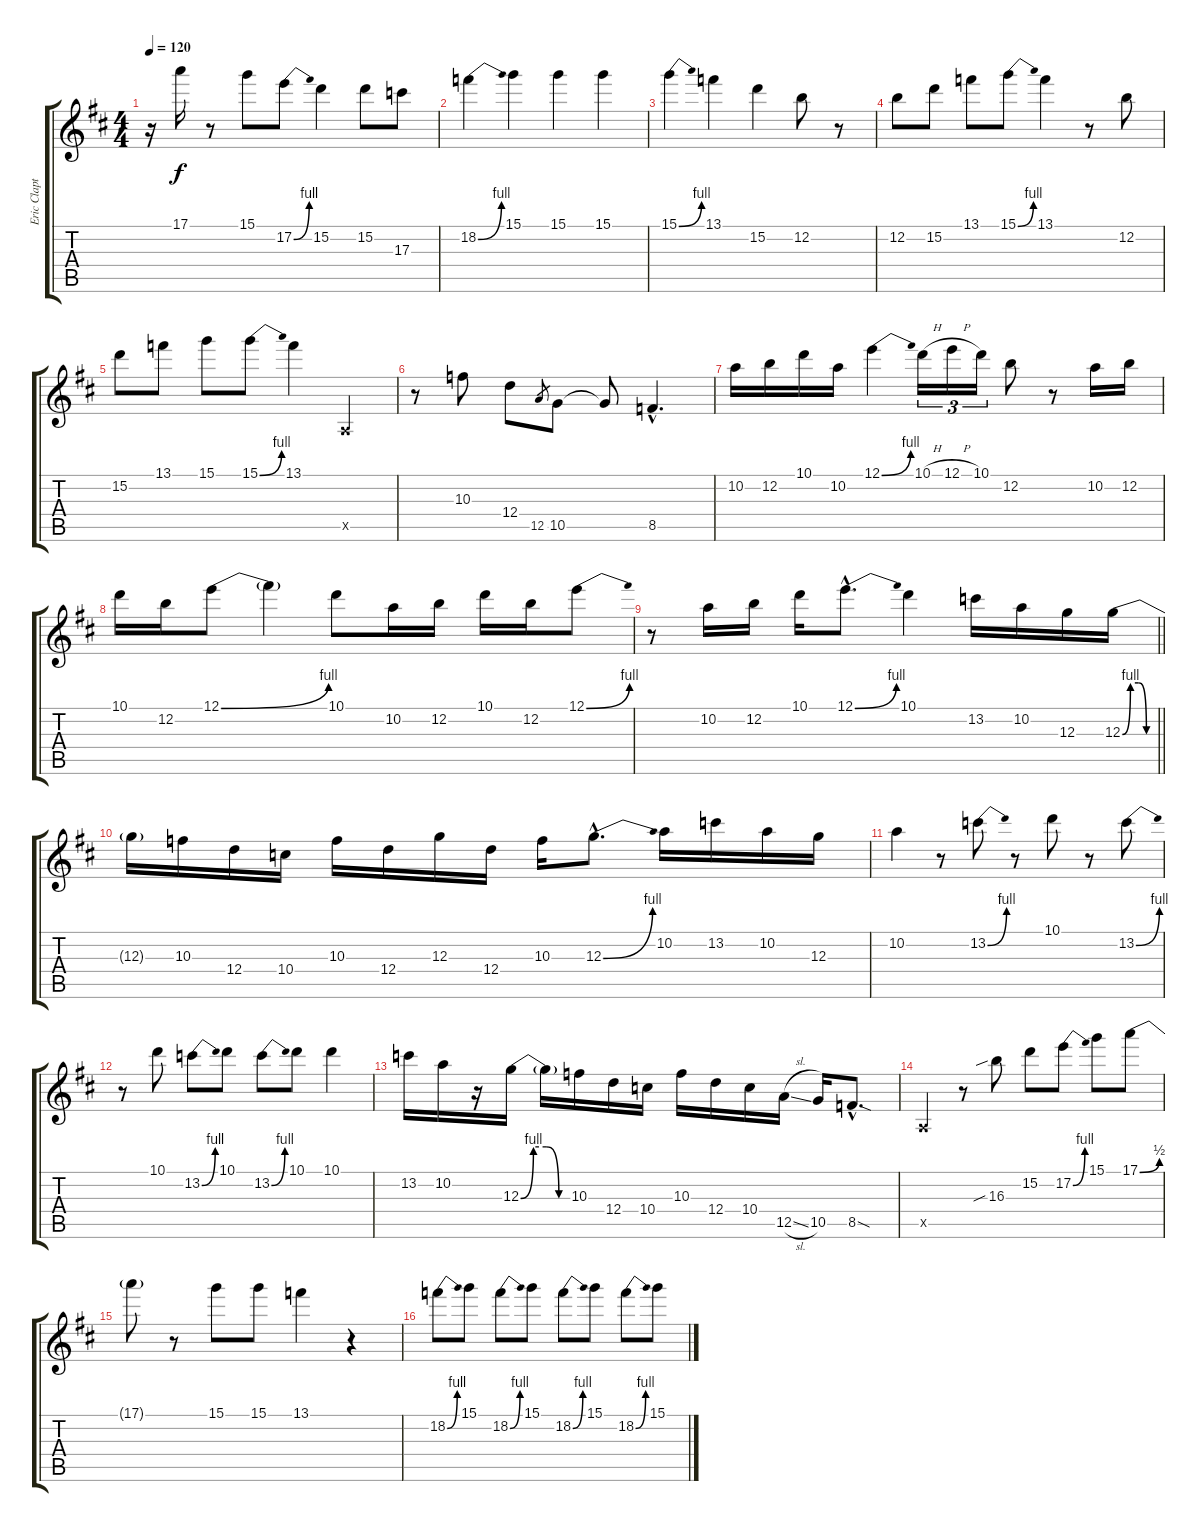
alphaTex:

\track ("Eric Clapton Guitar" "Eric Clapt") {instrument distortionguitar}
\staff {score tabs}
\tuning (E4 B3 G3 D3 A2 E2) {hide}
\ts (4 4)
\tempo 120
\clef g2
\ks d
r.16{dy f} 17.1.16 r.8 15.1.8 17.2{be (bend 0 0 60 4)}.8 15.2.4 15.2.8 17.3.8 |
18.2{be (bend 0 0 60 4)}.4 15.1.4 15.1.4 15.1.4 |
15.1{be (bend 0 0 60 4)}.4 13.1.4 15.2.4 12.2.8 r.8 |
12.2.8 15.2.8 13.1.8 15.1{be (bend 0 0 60 4)}.8 13.1.4 r.8 12.2.8 |
15.2.8 13.1.8 15.1.8 15.1{be (bend 0 0 60 4)}.8 13.1.4 0.5{x}.4 |
r.8 10.3.8 12.4.8 12.5.8{gr} 10.5.8 10.5{t}.8 8.5{hac}.4{d} |
10.2.16 12.2.16 10.1.16 10.2.16 12.1{be (bend 0 0 60 4)}.4 10.1{h}.16{tu (3 2)} 12.1{h}.16{tu (3 2)} 10.1.16{tu (3 2)} 12.2.8 r.8 10.2.16 12.2.16 |
10.1.16 12.2.16 12.1{be (bend 0 0 60 4)}.8 12.1{t}.4 10.1.8 10.2.16 12.2.16 10.1.16 12.2.16 12.1{be (bend 0 0 60 4)}.8 |
\barLineRight lightlight
r.8 10.2.16 12.2.16 10.1.16 12.1{be (bend 0 0 60 4) hac}.8{d} 10.1.4 13.2.16 10.2.16 12.3.16 12.3{be (custom 0 0 15 4 30 4 45 0 60 0)}.16 |
12.3{t}.16 10.3.16 12.4.16 10.4.16 10.3.16 12.4.16 12.3.16 12.4.16 10.3.16 12.3{be (bend 0 0 60 4) hac}.8{d} 10.2.16 13.2.16 10.2.16 12.3.16 |
10.2.4 r.8 13.2{be (bend 0 0 60 4)}.8 r.8 10.1.8 r.8 13.2{be (bend 0 0 60 4)}.8 |
r.8 10.1.8 13.2{be (bend 0 0 60 4)}.8 10.1.8 13.2{be (bend 0 0 60 4)}.8 10.1.8 10.1.4 |
13.2.16 10.2.16 r.16 12.3{be (custom 0 0 15 4 30 4 45 0 60 0)}.16 12.3{t}.16 10.3.16 12.4.16 10.4.16 10.3.16 12.4.16 10.4.16 12.5{sl}.16 10.5.16 8.5{sod hac}.8{d} |
0.5{x}.4 r.8 16.3{sib}.8 15.2.8 17.2{be (bend 0 0 60 4)}.8 15.1.8 17.1{be (bend 0 0 60 2)}.8 |
17.1{t}.8 r.8 15.1.8 15.1.8 13.1.4 r.4 |
18.2{be (bend 0 0 60 4)}.8 15.1.8 18.2{be (bend 0 0 60 4)}.8 15.1.8 18.2{be (bend 0 0 60 4)}.8 15.1.8 18.2{be (bend 0 0 60 4)}.8 15.1.8
